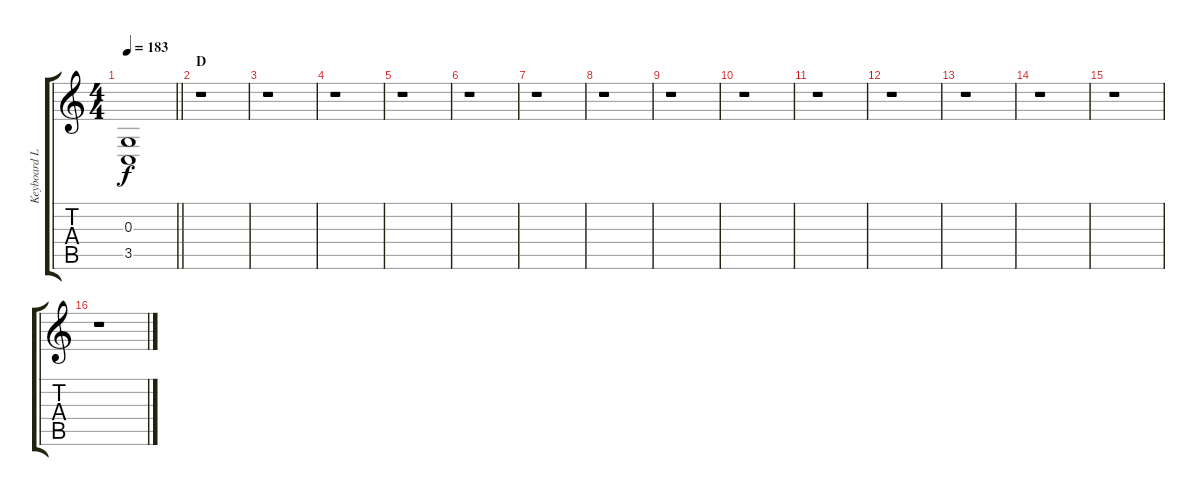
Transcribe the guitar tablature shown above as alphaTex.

\track ("Keyboard L" "Keyboard L") {instrument acousticgrandpiano}
\staff {score tabs}
\tuning (E4 B3 G3 D3 A2 E2) {hide}
\ts (4 4)
\tempo 183
\clef g2
\barLineRight lightlight
\ks c
(0.3 3.5{t}).1{dy f} |
\section ("" "D")
r.1 |
r.1 |
r.1 |
r.1 |
r.1 |
r.1 |
r.1 |
r.1 |
r.1 |
r.1 |
r.1 |
r.1 |
r.1 |
r.1 |
r.1
